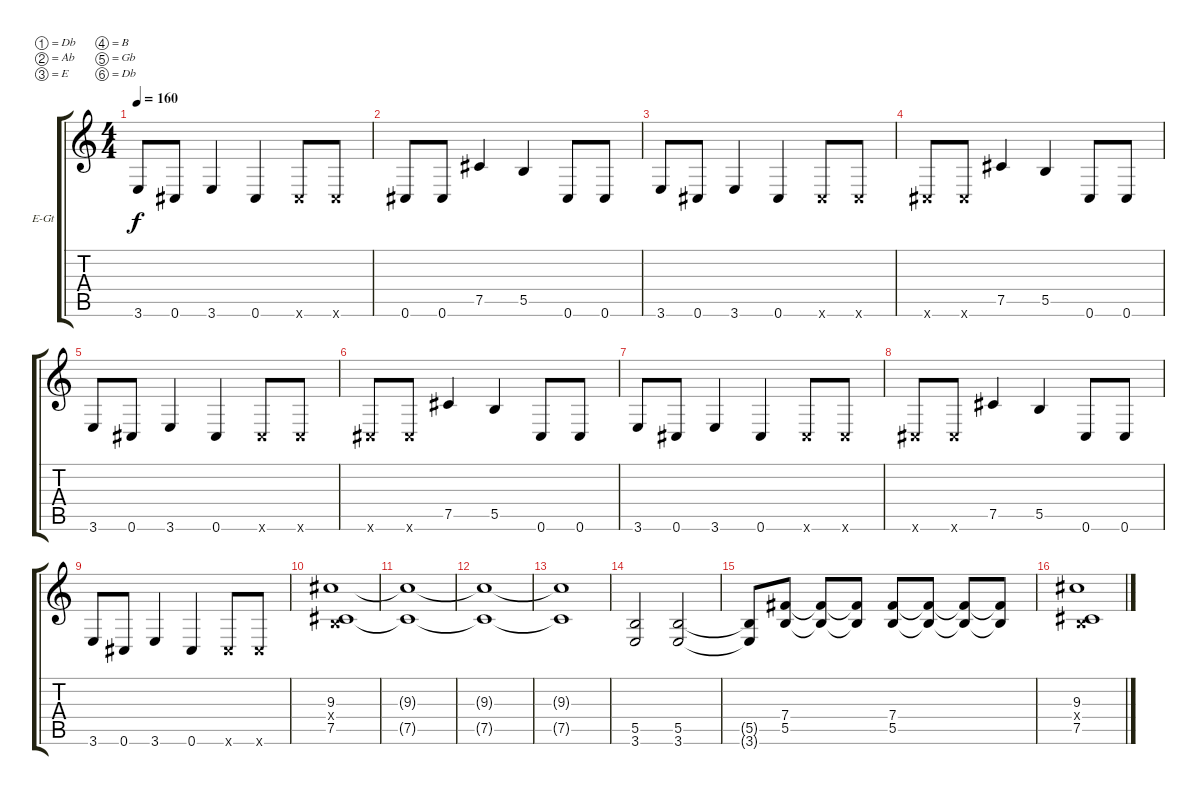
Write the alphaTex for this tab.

\bracketExtendMode groupsimilarinstruments
\firstSystemTrackNameOrientation horizontal
\otherSystemsTrackNameOrientation horizontal
\track ("Josh Rand" "E-Gt") {instrument distortionguitar}
\staff {score tabs}
\tuning (Db4 Ab3 E3 B2 Gb2 Db2)
\ts (4 4)
\tempo 160
\clef g2
\ks c
3.6.8{dy f} 0.6.8 3.6.4 0.6.4 0.6{x}.8 0.6{x}.8 |
0.6.8 0.6.8 7.5.4 5.5.4 0.6.8 0.6.8 |
3.6.8 0.6.8 3.6.4 0.6.4 0.6{x}.8 0.6{x}.8 |
0.6{x}.8 0.6{x}.8 7.5.4 5.5.4 0.6.8 0.6.8 |
3.6.8 0.6.8 3.6.4 0.6.4 0.6{x}.8 0.6{x}.8 |
0.6{x}.8 0.6{x}.8 7.5.4 5.5.4 0.6.8 0.6.8 |
3.6.8 0.6.8 3.6.4 0.6.4 0.6{x}.8 0.6{x}.8 |
0.6{x}.8 0.6{x}.8 7.5.4 5.5.4 0.6.8 0.6.8 |
3.6.8 0.6.8 3.6.4 0.6.4 0.6{x}.8 0.6{x}.8 |
(9.3 0.4{x} 7.5).1 |
(9.3{t} 7.5{t}).1 |
(9.3{t} 7.5{t}).1 |
(9.3{t} 7.5{t}).1 |
(5.5 3.6).2 (5.5 3.6).2 |
(5.5{t} 3.6{t}).8 (7.4 5.5).8 (7.4{t} 5.5{t}).8 (7.4{t} 5.5{t}).8 (7.4 5.5).8 (7.4{t} 5.5{t}).8 (7.4{t} 5.5{t}).8 (7.4{t} 5.5{t}).8 |
(9.3 0.4{x} 7.5).1
